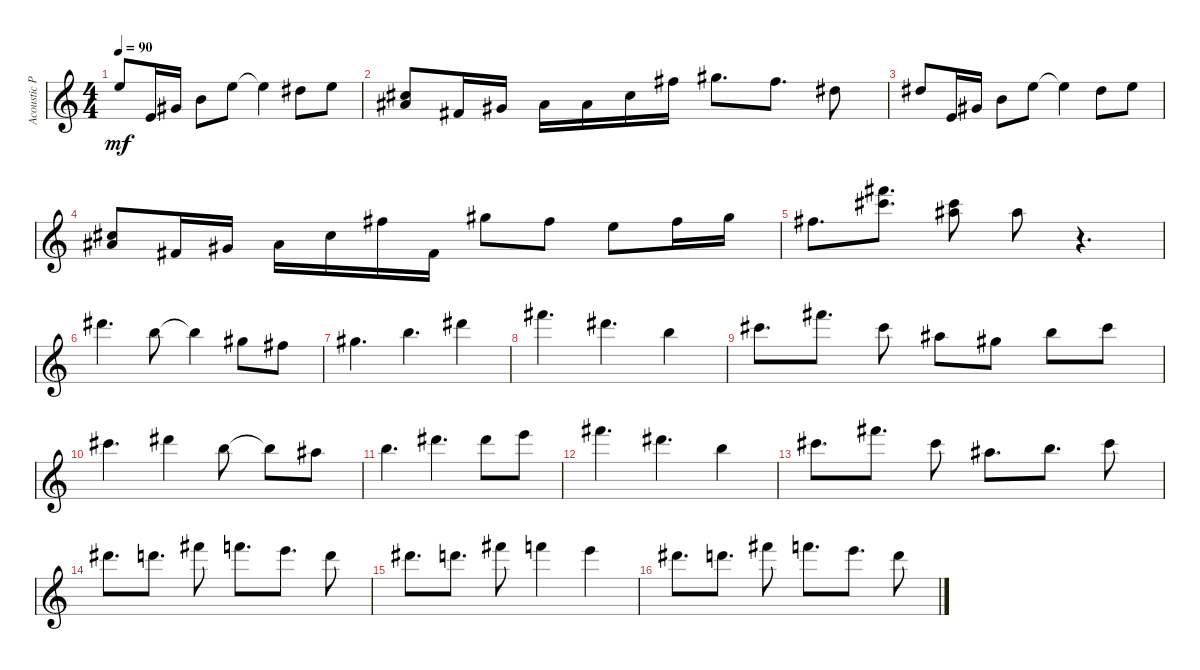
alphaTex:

\track ("Acoustic Piano (Staff 1)" "Acoustic P") {instrument acousticgrandpiano}
\staff {score}
\tuning (E4 B3 G3 D3 A2 E2 B1) {hide}
\ts (4 4)
\tempo 90
\clef g2
\ks c
12.1.8{dy mf} 0.1.16 4.1.16 7.1.8 12.1.8 12.1{t}.4 11.1.8 12.1.8 |
(6.1 14.2).8 2.1.16 4.1.16 6.1.16 6.1.16 9.1.16 14.1.16 16.1.8{d} 14.1.8{d} 11.1.8 |
11.1.8 0.1.16 4.1.16 7.1.8 12.1.8 12.1{t}.4 11.1.8 12.1.8 |
(6.1 14.2).8 2.1.16 4.1.16 6.1.16 9.1.16 14.1.16 2.1.16 16.1.8 14.1.8 12.1.8 14.1.16 16.1.16 |
14.1.8{d} (26.1 26.2).8{d} (21.1 23.2).8 18.1.8 r.4{d} |
23.1.4{d} 19.1.8 19.1{t}.4 16.1.8 14.1.8 |
16.1.4{d} 19.1.4{d} 23.1.4 |
26.1.4{d} 23.1.4{d} 19.1.4 |
21.1.8{d} 26.1.8{d} 21.1.8 18.1.8 16.1.8 19.1.8 21.1.8 |
21.1.4{d} 23.1.4 19.1.8 19.1{t}.8 18.1.8 |
19.1.4{d} 23.1.4{d} 23.1.8 24.1.8 |
26.1.4{d} 23.1.4{d} 19.1.4 |
21.1.8{d} 26.1.8{d} 21.1.8 18.1.8{d} 19.1.8{d} 21.1.8 |
23.1.8{d} 22.1.8{d} 26.1.8 25.1.8{d} 24.1.8{d} 22.1.8 |
23.1.8{d} 22.1.8{d} 26.1.8 25.1.4 24.1.4 |
23.1.8{d} 22.1.8{d} 26.1.8 25.1.8{d} 24.1.8{d} 22.1.8
